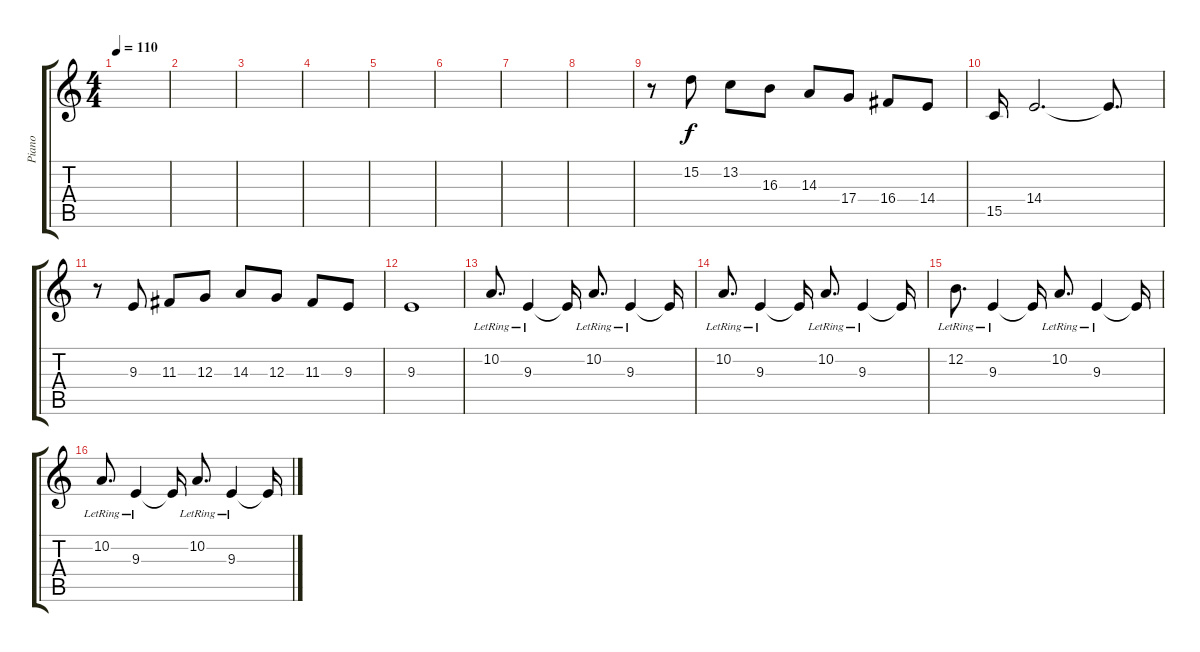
\track ("Piano" "Piano") {instrument acousticgrandpiano}
\staff {score tabs}
\tuning (E4 B3 G3 D3 A2 E2) {hide}
\ts (4 4)
\tempo 110
\clef g2
\ks c
|
|
|
|
|
|
|
|
r.8 15.2.8 13.2.8 16.3.8 14.3.8 17.4.8 16.4.8 14.4.8 |
15.5.16 14.4.2{d} 14.4{t}.8{d} |
r.8 9.3.8 11.3.8 12.3.8 14.3.8 12.3.8 11.3.8 9.3.8 |
9.3.1 |
10.2{lr}.8{d} 9.3{lr}.4 9.3{t}.16 10.2{lr}.8{d} 9.3{lr}.4 9.3{t}.16 |
10.2{lr}.8{d} 9.3{lr}.4 9.3{t}.16 10.2{lr}.8{d} 9.3{lr}.4 9.3{t}.16 |
12.2{lr}.8{d} 9.3{lr}.4 9.3{t}.16 10.2{lr}.8{d} 9.3{lr}.4 9.3{t}.16 |
10.2{lr}.8{d} 9.3{lr}.4 9.3{t}.16 10.2{lr}.8{d} 9.3{lr}.4 9.3{t}.16
